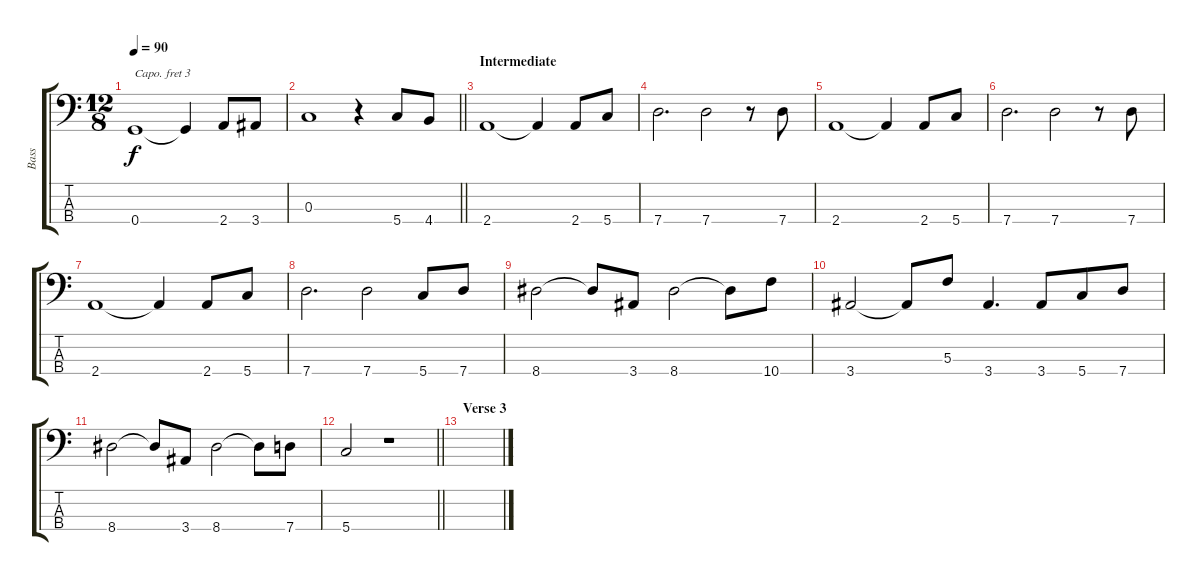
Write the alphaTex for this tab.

\track ("Bass" "Bass") {instrument electricbassfinger}
\staff {score tabs}
\capo 3
\tuning (G2 D2 A1 E1) {hide}
\ts (12 8)
\tempo 90
\clef f4
\ks c
0.4.1{dy f} 0.4{t}.4 2.4.8 3.4.8 |
\barLineRight lightlight
0.3.1 r.4 5.4.8 4.4.8 |
\section ("" "Intermediate")
2.4.1{volume 10} 2.4{t}.4 2.4.8 5.4.8 |
7.4.2{d} 7.4.2 r.8 7.4.8 |
2.4.1 2.4{t}.4 2.4.8 5.4.8 |
7.4.2{d} 7.4.2 r.8 7.4.8 |
2.4.1 2.4{t}.4 2.4.8 5.4.8 |
7.4.2{d} 7.4.2 5.4.8 7.4.8 |
8.4.2 8.4{t}.8 3.4.8 8.4.2 8.4{t}.8 10.4.8 |
3.4.2 3.4{t}.8 5.3.8 3.4.4{d} 3.4.8 5.4.8 7.4.8 |
8.4.2 8.4{t}.8 3.4.8 8.4.2 8.4{t}.8 7.4.8 |
\barLineRight lightlight
5.4.2{volume 8} r.1 |
\section ("" "Verse 3")
